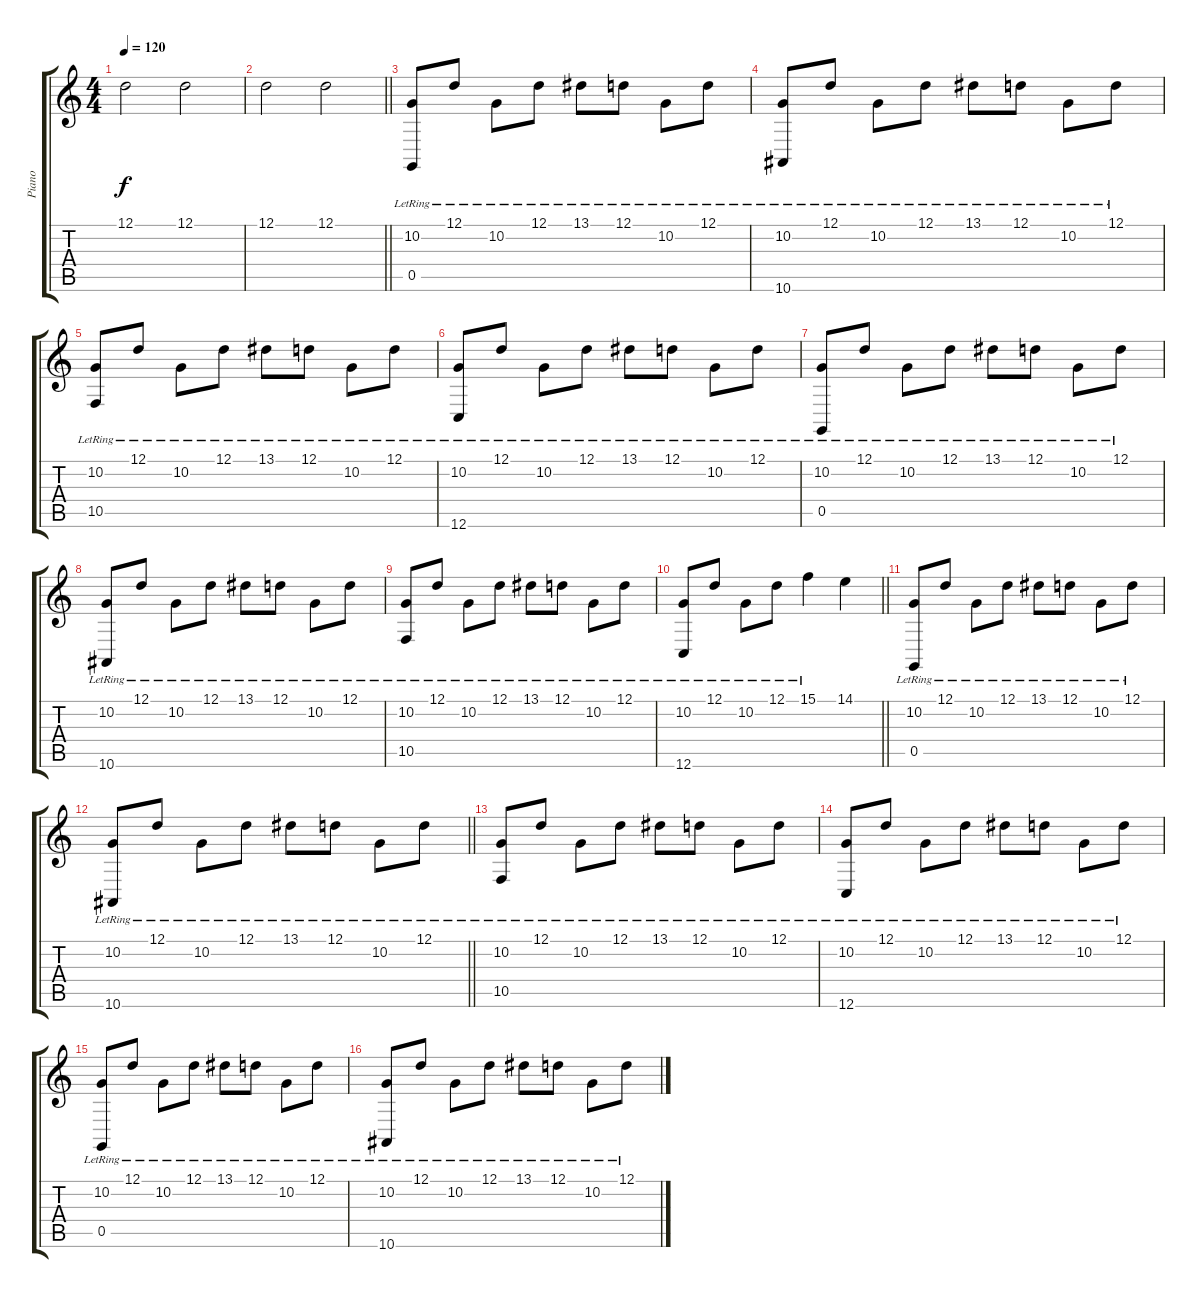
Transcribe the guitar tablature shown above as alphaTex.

\track ("Piano" "Piano") {instrument acousticgrandpiano}
\staff {score tabs}
\tuning (D4 A3 F3 C3 G2 C2) {hide}
\ts (4 4)
\tempo 120
\clef g2
\ks c
12.1.2{dy f} 12.1.2 |
\barLineRight lightlight
12.1.2 12.1.2 |
(10.2{lr} 0.5{lr}).8 12.1{lr}.8 10.2{lr}.8 12.1{lr}.8 13.1{lr}.8 12.1{lr}.8 10.2{lr}.8 12.1{lr}.8 |
(10.2{lr} 10.6{lr}).8 12.1{lr}.8 10.2{lr}.8 12.1{lr}.8 13.1{lr}.8 12.1{lr}.8 10.2{lr}.8 12.1{lr}.8 |
(10.2{lr} 10.5{lr}).8 12.1{lr}.8 10.2{lr}.8 12.1{lr}.8 13.1{lr}.8 12.1{lr}.8 10.2{lr}.8 12.1{lr}.8 |
(10.2{lr} 12.6{lr}).8 12.1{lr}.8 10.2{lr}.8 12.1{lr}.8 13.1{lr}.8 12.1{lr}.8 10.2{lr}.8 12.1{lr}.8 |
(10.2{lr} 0.5{lr}).8 12.1{lr}.8 10.2{lr}.8 12.1{lr}.8 13.1{lr}.8 12.1{lr}.8 10.2{lr}.8 12.1{lr}.8 |
(10.2{lr} 10.6{lr}).8 12.1{lr}.8 10.2{lr}.8 12.1{lr}.8 13.1{lr}.8 12.1{lr}.8 10.2{lr}.8 12.1{lr}.8 |
(10.2{lr} 10.5{lr}).8 12.1{lr}.8 10.2{lr}.8 12.1{lr}.8 13.1{lr}.8 12.1{lr}.8 10.2{lr}.8 12.1{lr}.8 |
\barLineRight lightlight
(10.2{lr} 12.6{lr}).8 12.1{lr}.8 10.2{lr}.8 12.1{lr}.8 15.1{lr}.4 14.1.4 |
(10.2{lr} 0.5{lr}).8 12.1{lr}.8 10.2{lr}.8 12.1{lr}.8 13.1{lr}.8 12.1{lr}.8 10.2{lr}.8 12.1{lr}.8 |
\barLineRight lightlight
(10.2{lr} 10.6{lr}).8 12.1{lr}.8 10.2{lr}.8 12.1{lr}.8 13.1{lr}.8 12.1{lr}.8 10.2{lr}.8 12.1{lr}.8 |
(10.2{lr} 10.5{lr}).8 12.1{lr}.8 10.2{lr}.8 12.1{lr}.8 13.1{lr}.8 12.1{lr}.8 10.2{lr}.8 12.1{lr}.8 |
(10.2{lr} 12.6{lr}).8 12.1{lr}.8 10.2{lr}.8 12.1{lr}.8 13.1{lr}.8 12.1{lr}.8 10.2{lr}.8 12.1{lr}.8 |
(10.2{lr} 0.5{lr}).8 12.1{lr}.8 10.2{lr}.8 12.1{lr}.8 13.1{lr}.8 12.1{lr}.8 10.2{lr}.8 12.1{lr}.8 |
(10.2{lr} 10.6{lr}).8 12.1{lr}.8 10.2{lr}.8 12.1{lr}.8 13.1{lr}.8 12.1{lr}.8 10.2{lr}.8 12.1{lr}.8
